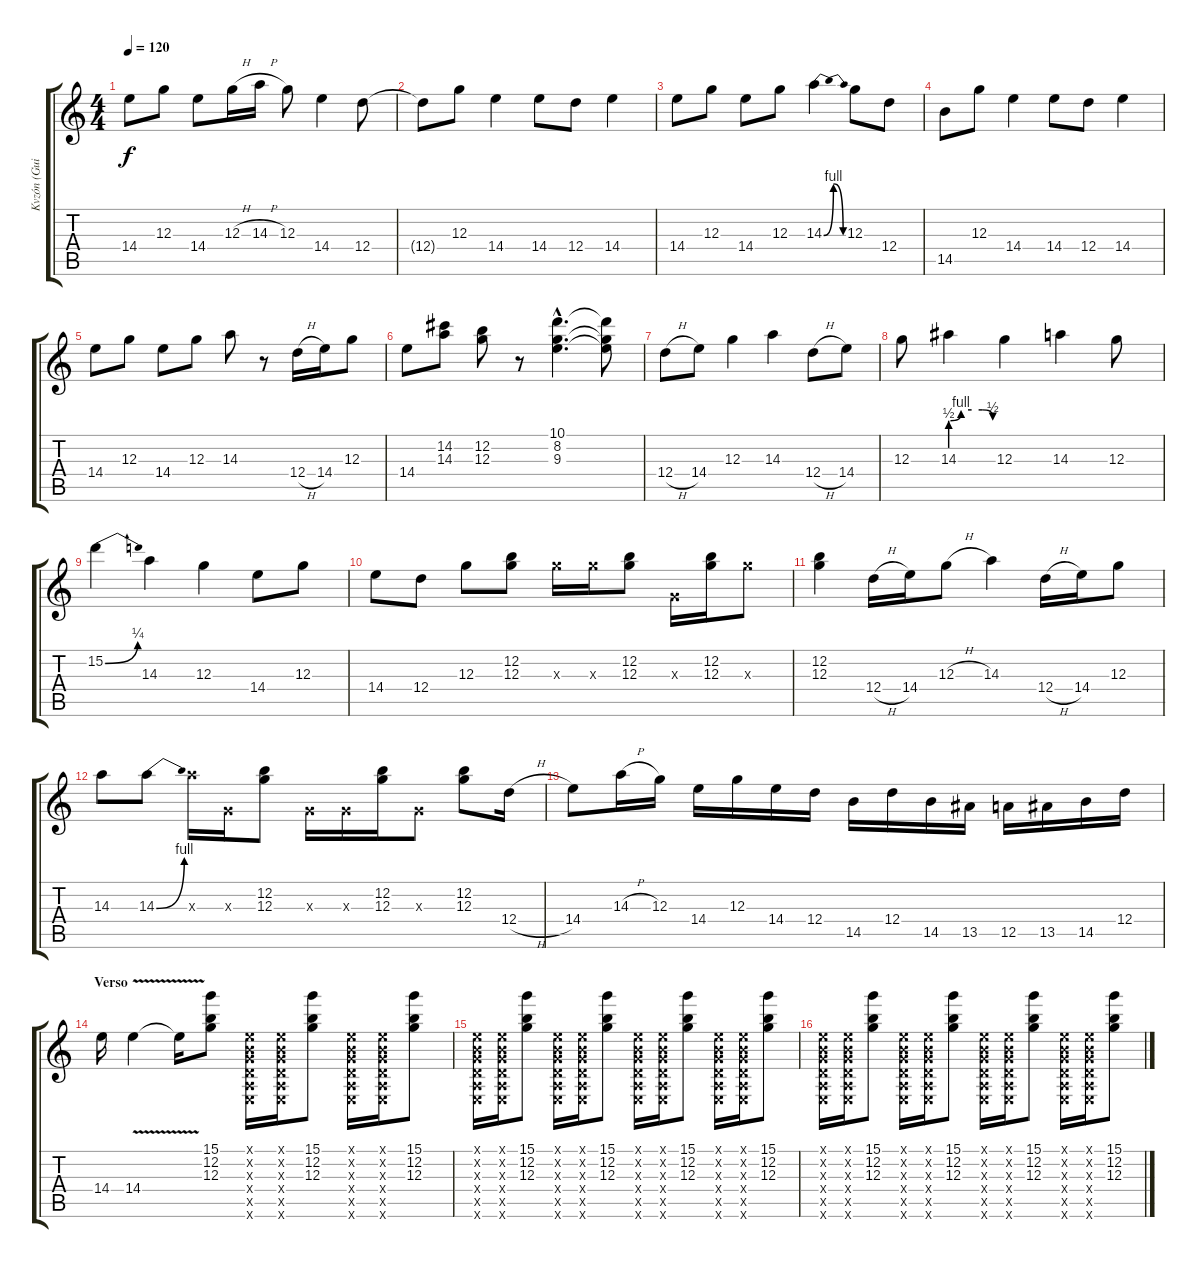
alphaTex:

\track ("Kvzón (Guitarra)" "Kvzón (Gui") {instrument overdrivenguitar}
\staff {score tabs}
\tuning (E4 B3 G3 D3 A2 E2) {hide}
\ts (4 4)
\tempo 120
\clef g2
\ks c
14.4.8{dy f} 12.3.8 14.4.8 12.3{h}.16 14.3{h}.16 12.3.8 14.4.4 12.4.8 |
12.4{t}.8 12.3.8 14.4.4 14.4.8 12.4.8 14.4.4 |
14.4.8 12.3.8 14.4.8 12.3.8 14.3{be (bendrelease 0 0 30 4 45 4 60 0)}.4 12.3.8 12.4.8 |
14.5.8 12.3.8 14.4.4 14.4.8 12.4.8 14.4.4 |
14.4.8 12.3.8 14.4.8 12.3.8 14.3.8 r.8 12.4{h}.16 14.4.16 12.3.8 |
14.4.8 (14.2 14.3).8 (12.2 12.3).8 r.8 (10.1{hac} 8.2{hac} 9.3{hac}).4{d} (10.1{t} 8.2{t} 9.3{t}).8 |
12.4{h}.8 14.4.8 12.3.4 14.3.4 12.4{h}.8 14.4.8 |
12.3.8 14.3{be (custom 0 2 15 4 30 4 45 4 60 2)}.4 12.3.4 14.3.4 12.3.8 |
15.2{be (bend 0 0 60 1)}.4 14.3.4 12.3.4 14.4.8 12.3.8 |
14.4.8 12.4.8 12.3.8 (12.2 12.3).8 12.3{x}.16 12.3{x}.16 (12.2 12.3).8 0.3{x}.16 (12.2 12.3).16 12.3{x}.8 |
(12.2 12.3).4 12.4{h}.16 14.4.16 12.3{h}.8 14.3.4 12.4{h}.16 14.4.16 12.3.8 |
14.3.8 14.3{be (bend 0 0 60 4)}.8 14.3{x}.16 0.3{x}.16 (12.2 12.3).8 0.3{x}.16 0.3{x}.16 (12.2 12.3).16 0.3{x}.8 (12.2 12.3).8 12.4{h}.16 |
14.4.8 14.3{h}.16 12.3.16 14.4.16 12.3.16 14.4.16 12.4.16 14.5.16 12.4.16 14.5.16 13.5.16 12.5.16 13.5.16 14.5.16 12.4.16 |
\section ("" "Verso")
14.4.16 14.4{v}.4 14.4{t}.16 (15.1 12.2 12.3).8 (0.1{x} 0.2{x} 0.3{x} 0.4{x} 0.5{x} 0.6{x}).16 (0.1{x} 0.2{x} 0.3{x} 0.4{x} 0.5{x} 0.6{x}).16 (15.1 12.2 12.3).8 (0.1{x} 0.2{x} 0.3{x} 0.4{x} 0.5{x} 0.6{x}).16 (0.1{x} 0.2{x} 0.3{x} 0.4{x} 0.5{x} 0.6{x}).16 (15.1 12.2 12.3).8 |
(0.1{x} 0.2{x} 0.3{x} 0.4{x} 0.5{x} 0.6{x}).16 (0.1{x} 0.2{x} 0.3{x} 0.4{x} 0.5{x} 0.6{x}).16 (15.1 12.2 12.3).8 (0.1{x} 0.2{x} 0.3{x} 0.4{x} 0.5{x} 0.6{x}).16 (0.1{x} 0.2{x} 0.3{x} 0.4{x} 0.5{x} 0.6{x}).16 (15.1 12.2 12.3).8 (0.1{x} 0.2{x} 0.3{x} 0.4{x} 0.5{x} 0.6{x}).16 (0.1{x} 0.2{x} 0.3{x} 0.4{x} 0.5{x} 0.6{x}).16 (15.1 12.2 12.3).8 (0.1{x} 0.2{x} 0.3{x} 0.4{x} 0.5{x} 0.6{x}).16 (0.1{x} 0.2{x} 0.3{x} 0.4{x} 0.5{x} 0.6{x}).16 (15.1 12.2 12.3).8 |
(0.1{x} 0.2{x} 0.3{x} 0.4{x} 0.5{x} 0.6{x}).16 (0.1{x} 0.2{x} 0.3{x} 0.4{x} 0.5{x} 0.6{x}).16 (15.1 12.2 12.3).8 (0.1{x} 0.2{x} 0.3{x} 0.4{x} 0.5{x} 0.6{x}).16 (0.1{x} 0.2{x} 0.3{x} 0.4{x} 0.5{x} 0.6{x}).16 (15.1 12.2 12.3).8 (0.1{x} 0.2{x} 0.3{x} 0.4{x} 0.5{x} 0.6{x}).16 (0.1{x} 0.2{x} 0.3{x} 0.4{x} 0.5{x} 0.6{x}).16 (15.1 12.2 12.3).8 (0.1{x} 0.2{x} 0.3{x} 0.4{x} 0.5{x} 0.6{x}).16 (0.1{x} 0.2{x} 0.3{x} 0.4{x} 0.5{x} 0.6{x}).16 (15.1 12.2 12.3).8
